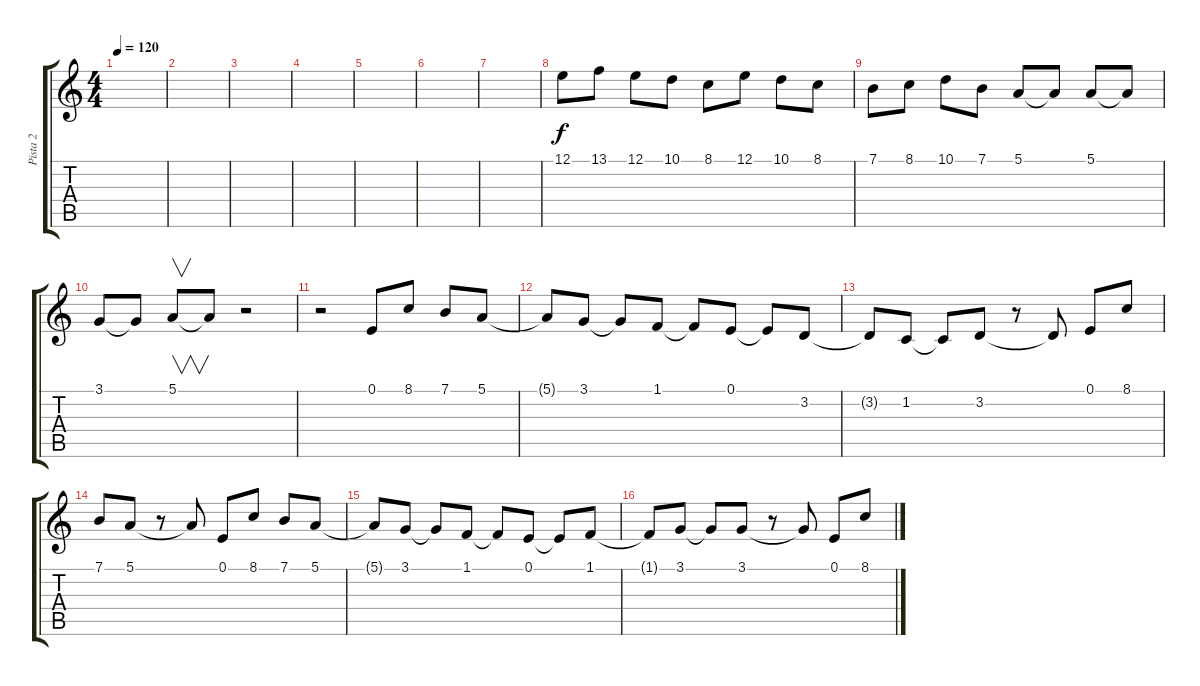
\track ("Pista 2" "Pista 2") {instrument violin}
\staff {score tabs}
\tuning (E4 B3 G3 D3 A2 E2) {hide}
\ts (4 4)
\tempo 120
\clef g2
\ks c
|
|
|
|
|
|
|
12.1.8 13.1.8 12.1.8 10.1.8 8.1.8 12.1.8 10.1.8 8.1.8 |
7.1.8 8.1.8 10.1.8 7.1.8 5.1.8 5.1{t}.8 5.1.8 5.1{t}.8 |
3.1.8 3.1{t}.8 5.1.8{v} 5.1{t}.8 r.2 |
r.2 0.1.8 8.1.8 7.1.8 5.1.8 |
5.1{t}.8 3.1.8 3.1{t}.8 1.1.8 1.1{t}.8 0.1.8 0.1{t}.8 3.2.8 |
3.2{t}.8 1.2.8 1.2{t}.8 3.2.8 r.8 3.2{t}.8 0.1.8 8.1.8 |
7.1.8 5.1.8 r.8 5.1{t}.8 0.1.8 8.1.8 7.1.8 5.1.8 |
5.1{t}.8 3.1.8 3.1{t}.8 1.1.8 1.1{t}.8 0.1.8 0.1{t}.8 1.1.8 |
1.1{t}.8 3.1.8 3.1{t}.8 3.1.8 r.8 3.1{t}.8 0.1.8 8.1.8
